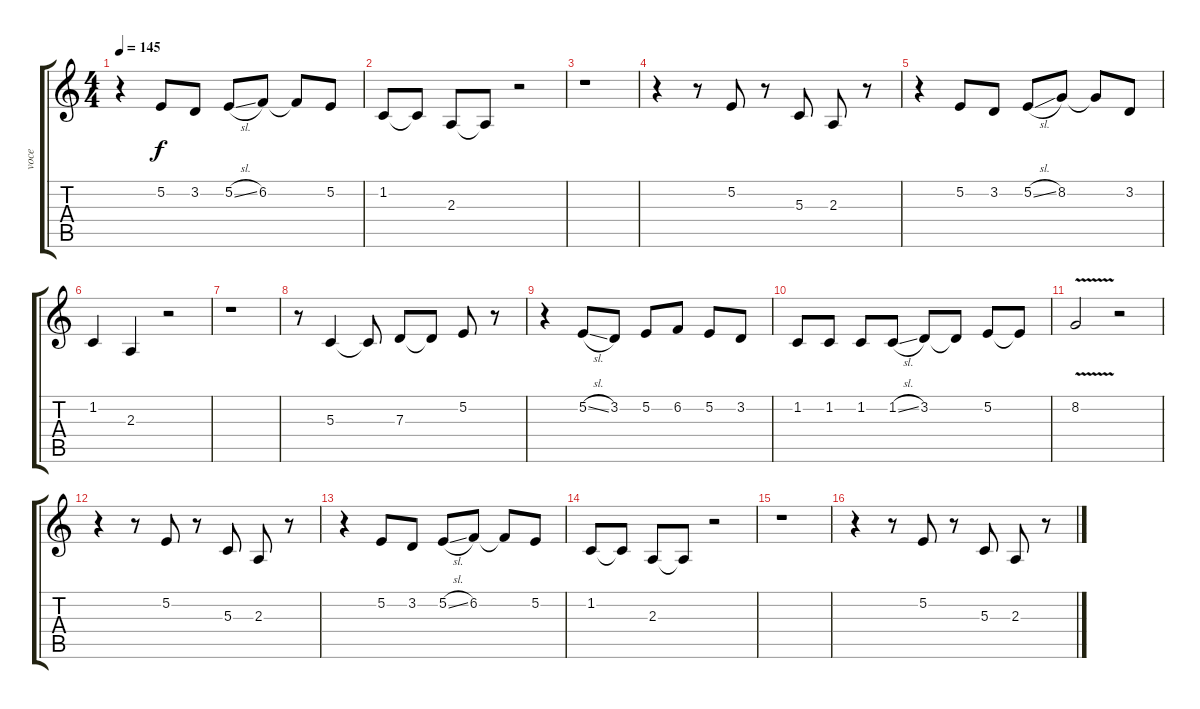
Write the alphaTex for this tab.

\track ("voce" "voce") {instrument lead2sawtooth}
\staff {score tabs}
\tuning (E4 B3 G3 D3 A2 E2) {hide}
\ts (4 4)
\tempo 145
\clef g2
\ks c
r.4{dy f} 5.2.8 3.2.8 5.2{sl}.8 6.2.8 6.2{t}.8 5.2.8 |
1.2.8 1.2{t}.8 2.3.8 2.3{t}.8 r.2 |
r.1 |
r.4 r.8 5.2.8 r.8 5.3.8 2.3.8 r.8 |
r.4 5.2.8 3.2.8 5.2{sl}.8 8.2.8 8.2{t}.8 3.2.8 |
1.2.4 2.3.4 r.2 |
r.1 |
r.8 5.3.4 5.3{t}.8 7.3.8 7.3{t}.8 5.2.8 r.8 |
r.4 5.2{sl}.8 3.2.8 5.2.8 6.2.8 5.2.8 3.2.8 |
1.2.8 1.2.8 1.2.8 1.2{sl}.8 3.2.8 3.2{t}.8 5.2.8 5.2{t}.8 |
8.2{v}.2 r.2 |
r.4 r.8 5.2.8 r.8 5.3.8 2.3.8 r.8 |
r.4 5.2.8 3.2.8 5.2{sl}.8 6.2.8 6.2{t}.8 5.2.8 |
1.2.8 1.2{t}.8 2.3.8 2.3{t}.8 r.2 |
r.1 |
r.4 r.8 5.2.8 r.8 5.3.8 2.3.8 r.8
